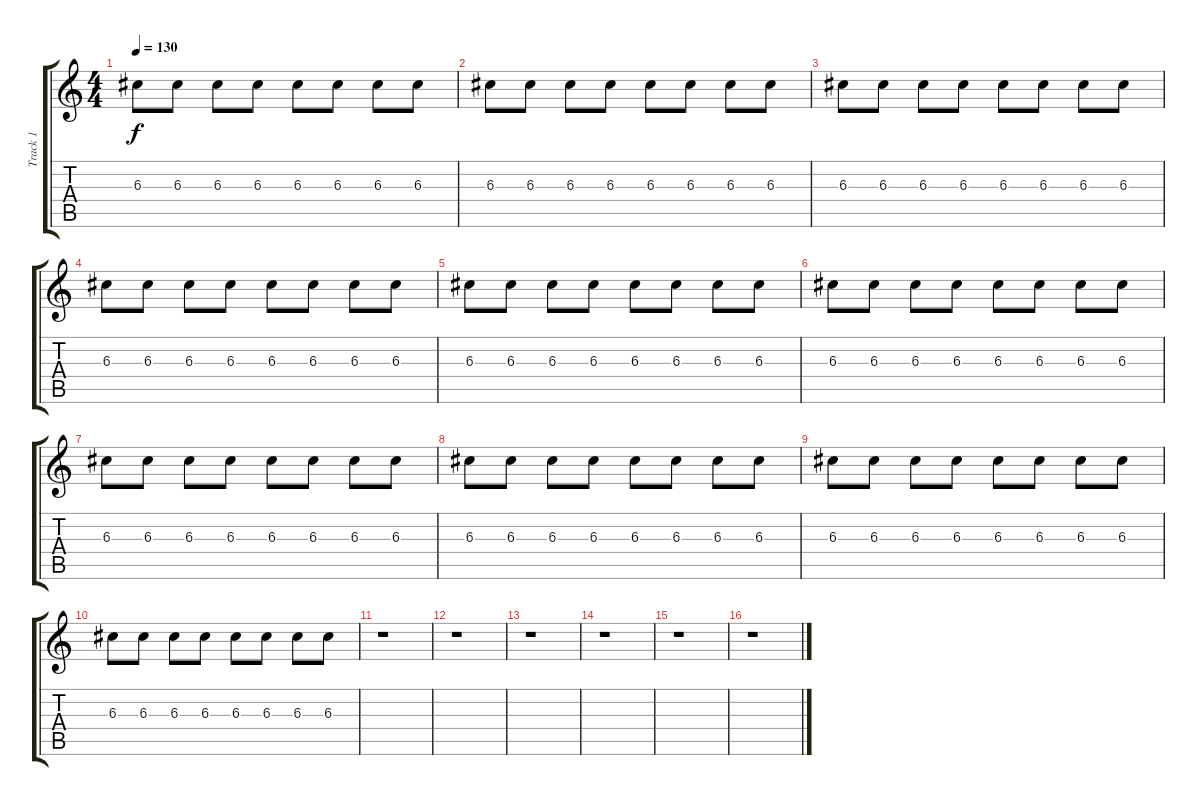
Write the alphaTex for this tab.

\track ("Track 1" "Track 1") {instrument electricguitarclean}
\staff {score tabs}
\tuning (E4 B3 G3 D3 A2 E2) {hide}
\ts (4 4)
\tempo 130
\clef g2
\ks c
6.3.8{dy f} 6.3.8 6.3.8 6.3.8 6.3.8 6.3.8 6.3.8 6.3.8 |
6.3.8 6.3.8 6.3.8 6.3.8 6.3.8 6.3.8 6.3.8 6.3.8 |
6.3.8 6.3.8 6.3.8 6.3.8 6.3.8 6.3.8 6.3.8 6.3.8 |
6.3.8 6.3.8 6.3.8 6.3.8 6.3.8 6.3.8 6.3.8 6.3.8 |
6.3.8 6.3.8 6.3.8 6.3.8 6.3.8 6.3.8 6.3.8 6.3.8 |
6.3.8 6.3.8 6.3.8 6.3.8 6.3.8 6.3.8 6.3.8 6.3.8 |
6.3.8 6.3.8 6.3.8 6.3.8 6.3.8 6.3.8 6.3.8 6.3.8 |
6.3.8 6.3.8 6.3.8 6.3.8 6.3.8 6.3.8 6.3.8 6.3.8 |
6.3.8 6.3.8 6.3.8 6.3.8 6.3.8 6.3.8 6.3.8 6.3.8 |
6.3.8 6.3.8 6.3.8 6.3.8 6.3.8 6.3.8 6.3.8 6.3.8 |
r.1 |
r.1 |
r.1 |
r.1 |
r.1 |
r.1
